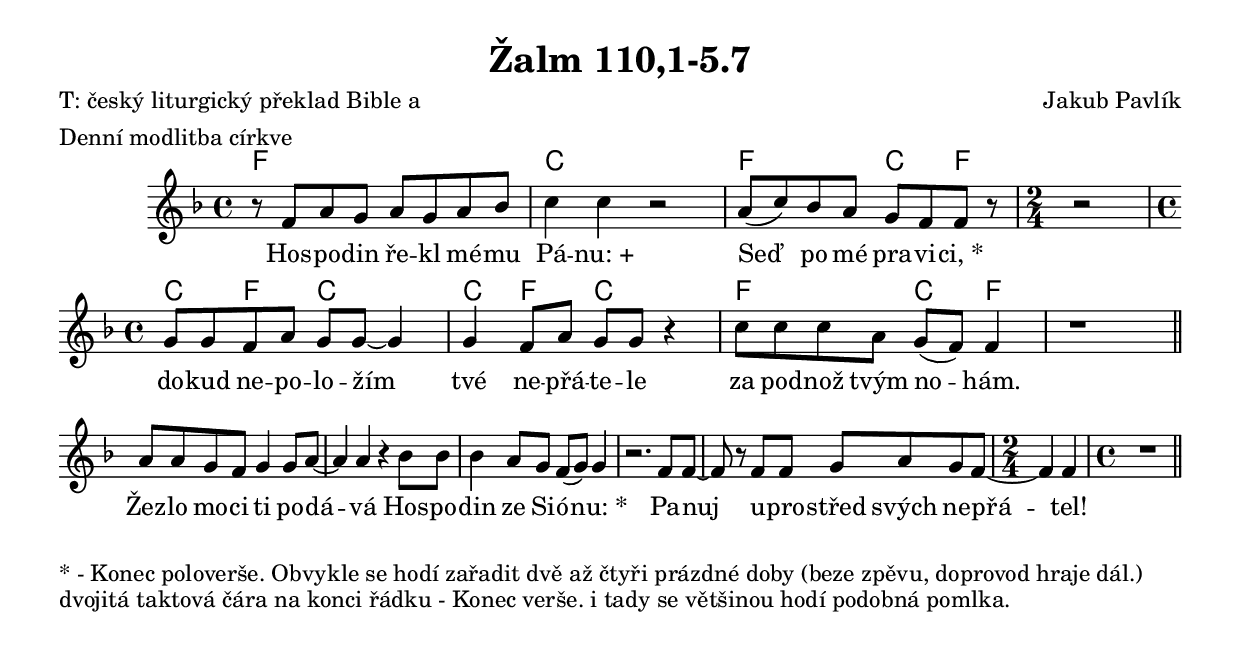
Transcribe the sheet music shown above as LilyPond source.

\version "2.16.0"

\include "spolecne/tiraz.ly"

\header {
  title = "Žalm 110,1-5.7"
  composer = "Jakub Pavlík"
  poet = \markup\column{
           \line{"T: český liturgický překlad Bible a"}
           \line{"Denní modlitba církve"}
  }
}

\layout {
  ragged-last = ##f
  \context {
    \Score
    \remove Bar_number_engraver
  }
  \context {
    \Staff
    \remove Custos_engraver
  }
}

text = \lyricmode {
  % 1
  Hos -- po -- din ře -- kl mé -- mu Pá -- nu:_+
  Seď po mé pra -- vi -- ci,_*
  do -- kud ne -- po -- lo -- žím tvé ne -- přá -- te -- le 
  za pod -- nož tvým no -- hám.

  % 2
  Žez -- lo mo -- ci ti po -- dá -- vá 
  Hos -- po -- din ze Si -- ó -- nu:_*
  Pa -- nuj u -- pro -- střed svých ne -- přá -- tel! 
  
  % 3
  O -- de dne zro -- ze -- ní je ti ur -- če -- no 
  vlád -- nout v_po -- svát -- ném les -- ku:_*
  zplo -- dil jsem tě ja -- ko ro -- su před jit -- řen -- kou.
  
  % 4
  Hos -- po -- din pří -- sa -- hal 
  a ne -- bu -- de to -- ho li -- to -- vat:_*
  Ty jsi kněz na -- vě -- ky 
  po -- dle řá -- du Mel -- chi -- ze -- de -- cho -- va!
  
  % 5
  Hos -- po -- din je po tvé pra -- vi -- ci,_*
  po -- tře krá -- le v_den své -- ho hně -- vu. 
  
  % 6
  Ces -- tou se na -- pi -- je z_po -- to -- ka,_*
  pro -- to po -- vzne -- se hla -- vu.
  
  %10
  Slá -- va Ot -- ci i Sy -- nu_*
  i Du -- chu sva -- té -- mu,
  %11
  ja -- ko by -- la na po -- čát -- ku i ny -- ní i vždyc -- ky_*
  a na vě -- ky vě -- ků. A -- men.
}

akordy = \chords {
  % 1
  f1 c1 
  f2 c4 f4 s2
  c4 f4 c2    c4 f4 c2   f2 c4 f4
  
  
}

po = \mark\markup{*}
ve = \mark\markup{//}

melodie = \relative c' {
  \override Score.RehearsalMark #'break-align-symbols = #'(staff-bar)
  % chci znacky na konci radku, ne na zacatku noveho
  \override Score.RehearsalMark #'break-visibility = #begin-of-line-invisible
  
  \key f \major
  
  % 1
  r8 f a g a g a bes c4 c r2 |
  a8( c) bes a g f f r8 \time 2/4 r2
  \time 4/4 g8 g f a g g8~ g4  g4 f8 a g g r4 c8 c c a g8( f) f4 
  r1 \bar "||" \break
  
  % 2
  a8 a g f g4 g8 a~ a4 a r4 bes8 bes bes4 a8 g f( g) g4 r2.
  f8 f~ f r8 f f g a g f~ \time 2/4 f4 f4 \time 4/4 r1 \bar "||" \break
}

% zalm
\score {
  <<
    \akordy
    \melodie
    \addlyrics { \text }
  >>
  \header{
    
  }
}

\markup\justify{
  * - Konec poloverše. Obvykle se hodí zařadit dvě až čtyři prázdné doby
  (beze zpěvu, doprovod hraje dál.)
}
\markup\justify{
  dvojitá taktová čára na konci řádku - Konec verše. 
  i tady se většinou hodí podobná pomlka.
}
